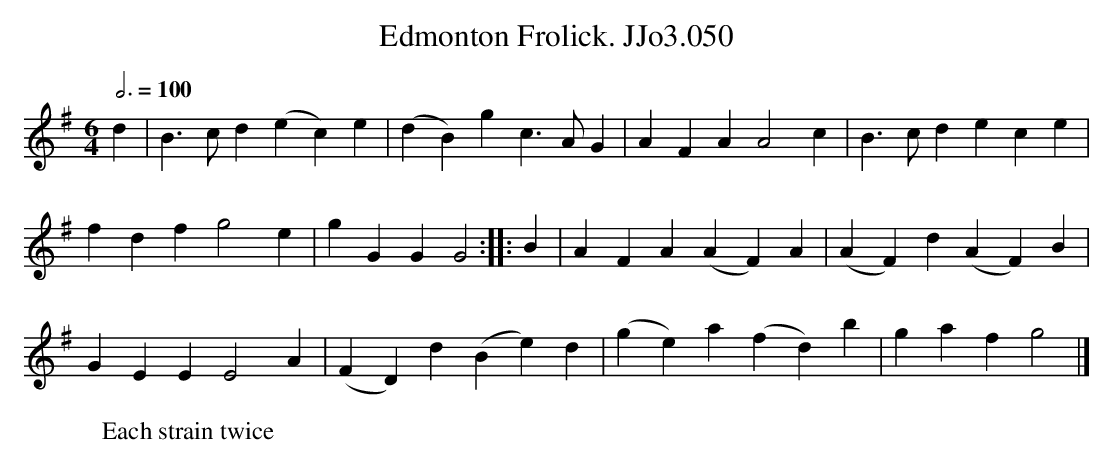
X:1
T:Edmonton Frolick. JJo3.050
M:6/4
L:1/4
Q:3/4=100
W:Each strain twice
K:G
d|B>cd(ec)e|(dB)gc>AG|AFAA2c|B>cdece|
fdfg2e|gGGG2::B|AFA(AF)A|(AF)d(AF)B|
GEEE2A|(FD)d(Be)d|(ge)a(fd)b|gafg2|]
